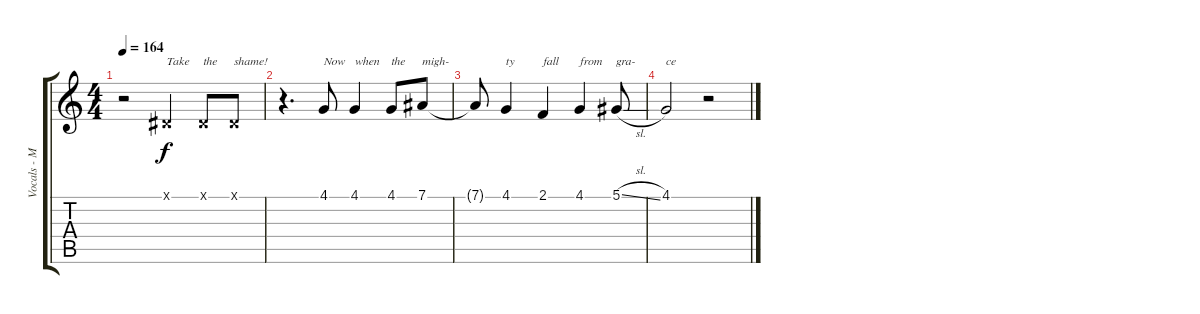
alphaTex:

\track ("Vocals - Matt Wilson" "Vocals - M") {instrument sopranosax}
\staff {score tabs}
\tuning (Eb4 Bb3 Gb3 Db3 Ab2 Eb2) {hide}
\ts (4 4)
\tempo 164
\clef g2
\ks c
r.2{dy fff} 0.1{x}.4{txt "Take" dy f} 0.1{x}.8{txt "the"} 0.1{x}.8{txt "shame!"} |
r.4{d} 4.1.8{txt "Now"} 4.1.4{txt "when"} 4.1.8{txt "the"} 7.1.8{txt "migh-"} |
7.1{t}.8 4.1.4{txt "ty"} 2.1.4{txt "fall"} 4.1.4{txt "from"} 5.1{sl}.8{txt "gra-"} |
4.1.2{txt "ce"} r.2
